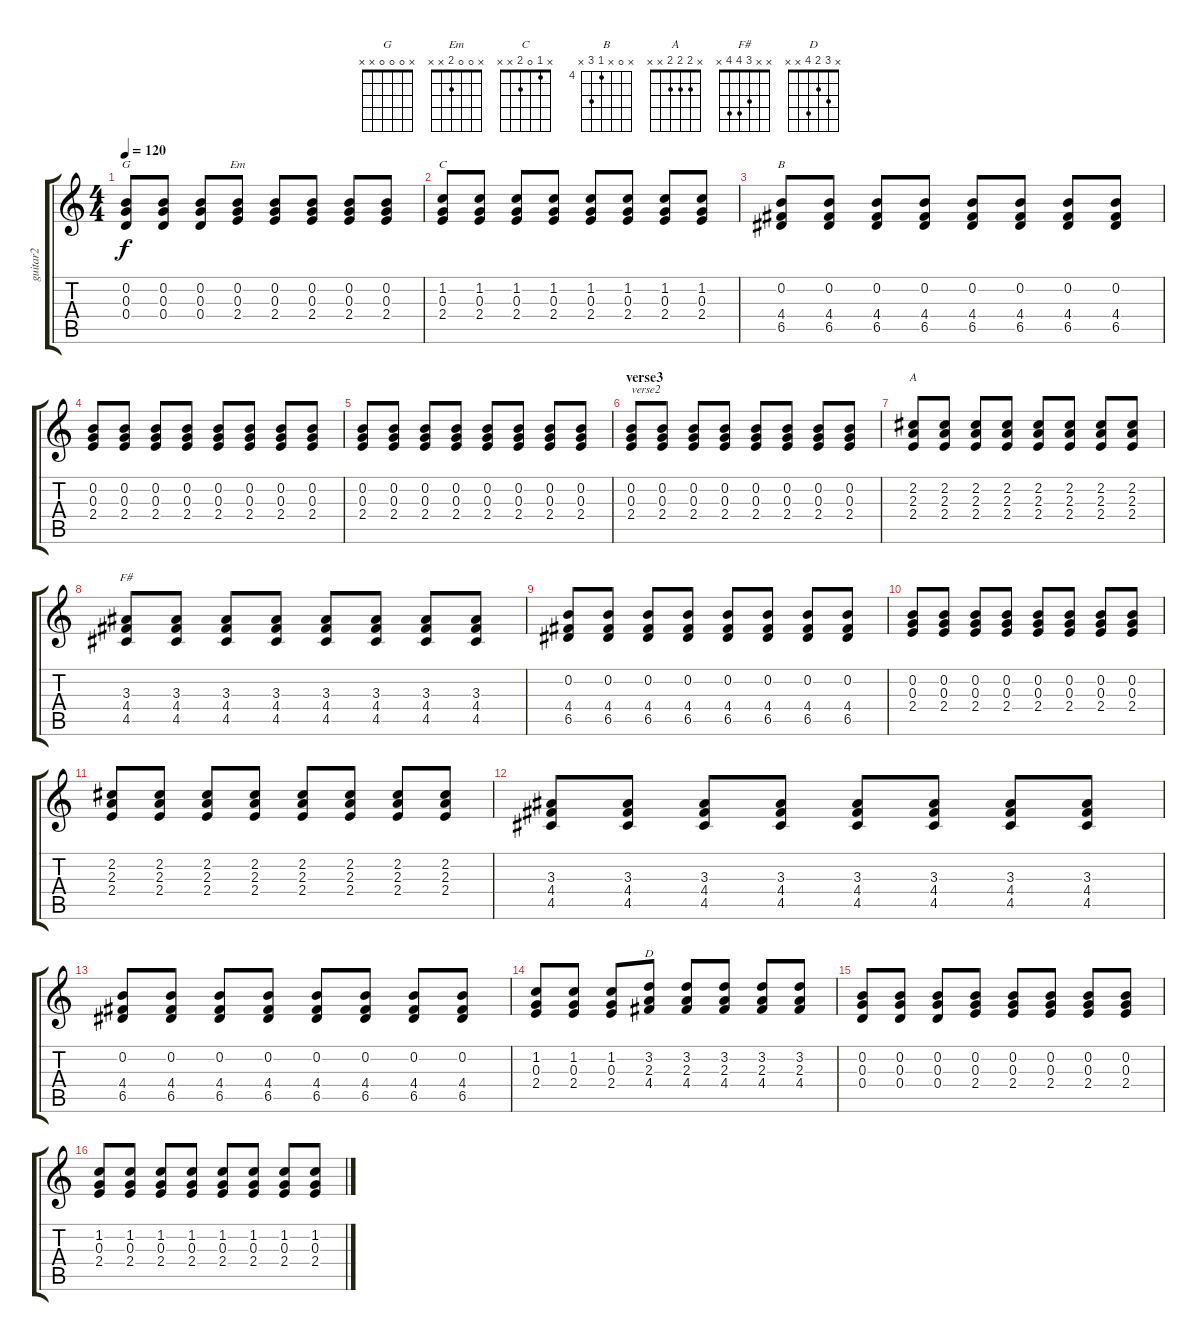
\track ("guitar2" "guitar2") {instrument electricguitarclean}
\staff {score tabs}
\tuning (E4 B3 G3 D3 A2 E2) {hide}
\chord ("G" x 0 0 0 x x)
\chord ("Em" x 0 0 2 x x)
\chord ("C" x 1 0 2 x x)
\chord ("B" x 0 x 4 6 x) {firstfret 4}
\chord ("A" x 2 2 2 x x)
\chord ("F#" x x 3 4 4 x)
\chord ("D" x 3 2 4 x x)
\ts (4 4)
\tempo 120
\clef g2
\ks c
(0.2 0.3 0.4).8{ch "G" dy f} (0.2 0.3 0.4).8 (0.2 0.3 0.4).8 (0.2 0.3 2.4).8{ch "Em"} (0.2 0.3 2.4).8 (0.2 0.3 2.4).8 (0.2 0.3 2.4).8 (0.2 0.3 2.4).8 |
(1.2 0.3 2.4).8{ch "C"} (1.2 0.3 2.4).8 (1.2 0.3 2.4).8 (1.2 0.3 2.4).8 (1.2 0.3 2.4).8 (1.2 0.3 2.4).8 (1.2 0.3 2.4).8 (1.2 0.3 2.4).8 |
(0.2 4.4 6.5).8{ch "B"} (0.2 4.4 6.5).8 (0.2 4.4 6.5).8 (0.2 4.4 6.5).8 (0.2 4.4 6.5).8 (0.2 4.4 6.5).8 (0.2 4.4 6.5).8 (0.2 4.4 6.5).8 |
(0.2 0.3 2.4).8 (0.2 0.3 2.4).8 (0.2 0.3 2.4).8 (0.2 0.3 2.4).8 (0.2 0.3 2.4).8 (0.2 0.3 2.4).8 (0.2 0.3 2.4).8 (0.2 0.3 2.4).8 |
(0.2 0.3 2.4).8 (0.2 0.3 2.4).8 (0.2 0.3 2.4).8 (0.2 0.3 2.4).8 (0.2 0.3 2.4).8 (0.2 0.3 2.4).8 (0.2 0.3 2.4).8 (0.2 0.3 2.4).8 |
\section ("" "verse3")
(0.2 0.3 2.4).8{txt "verse2"} (0.2 0.3 2.4).8 (0.2 0.3 2.4).8 (0.2 0.3 2.4).8 (0.2 0.3 2.4).8 (0.2 0.3 2.4).8 (0.2 0.3 2.4).8 (0.2 0.3 2.4).8 |
(2.2 2.3 2.4).8{ch "A"} (2.2 2.3 2.4).8 (2.2 2.3 2.4).8 (2.2 2.3 2.4).8 (2.2 2.3 2.4).8 (2.2 2.3 2.4).8 (2.2 2.3 2.4).8 (2.2 2.3 2.4).8 |
(3.3 4.4 4.5).8{ch "F#"} (3.3 4.4 4.5).8 (3.3 4.4 4.5).8 (3.3 4.4 4.5).8 (3.3 4.4 4.5).8 (3.3 4.4 4.5).8 (3.3 4.4 4.5).8 (3.3 4.4 4.5).8 |
(0.2 4.4 6.5).8 (0.2 4.4 6.5).8 (0.2 4.4 6.5).8 (0.2 4.4 6.5).8 (0.2 4.4 6.5).8 (0.2 4.4 6.5).8 (0.2 4.4 6.5).8 (0.2 4.4 6.5).8 |
(0.2 0.3 2.4).8 (0.2 0.3 2.4).8 (0.2 0.3 2.4).8 (0.2 0.3 2.4).8 (0.2 0.3 2.4).8 (0.2 0.3 2.4).8 (0.2 0.3 2.4).8 (0.2 0.3 2.4).8 |
(2.2 2.3 2.4).8 (2.2 2.3 2.4).8 (2.2 2.3 2.4).8 (2.2 2.3 2.4).8 (2.2 2.3 2.4).8 (2.2 2.3 2.4).8 (2.2 2.3 2.4).8 (2.2 2.3 2.4).8 |
(3.3 4.4 4.5).8 (3.3 4.4 4.5).8 (3.3 4.4 4.5).8 (3.3 4.4 4.5).8 (3.3 4.4 4.5).8 (3.3 4.4 4.5).8 (3.3 4.4 4.5).8 (3.3 4.4 4.5).8 |
(0.2 4.4 6.5).8 (0.2 4.4 6.5).8 (0.2 4.4 6.5).8 (0.2 4.4 6.5).8 (0.2 4.4 6.5).8 (0.2 4.4 6.5).8 (0.2 4.4 6.5).8 (0.2 4.4 6.5).8 |
(1.2 0.3 2.4).8 (1.2 0.3 2.4).8 (1.2 0.3 2.4).8 (3.2 2.3 4.4).8{ch "D"} (3.2 2.3 4.4).8 (3.2 2.3 4.4).8 (3.2 2.3 4.4).8 (3.2 2.3 4.4).8 |
(0.2 0.3 0.4).8 (0.2 0.3 0.4).8 (0.2 0.3 0.4).8 (0.2 0.3 2.4).8 (0.2 0.3 2.4).8 (0.2 0.3 2.4).8 (0.2 0.3 2.4).8 (0.2 0.3 2.4).8 |
(1.2 0.3 2.4).8 (1.2 0.3 2.4).8 (1.2 0.3 2.4).8 (1.2 0.3 2.4).8 (1.2 0.3 2.4).8 (1.2 0.3 2.4).8 (1.2 0.3 2.4).8 (1.2 0.3 2.4).8
